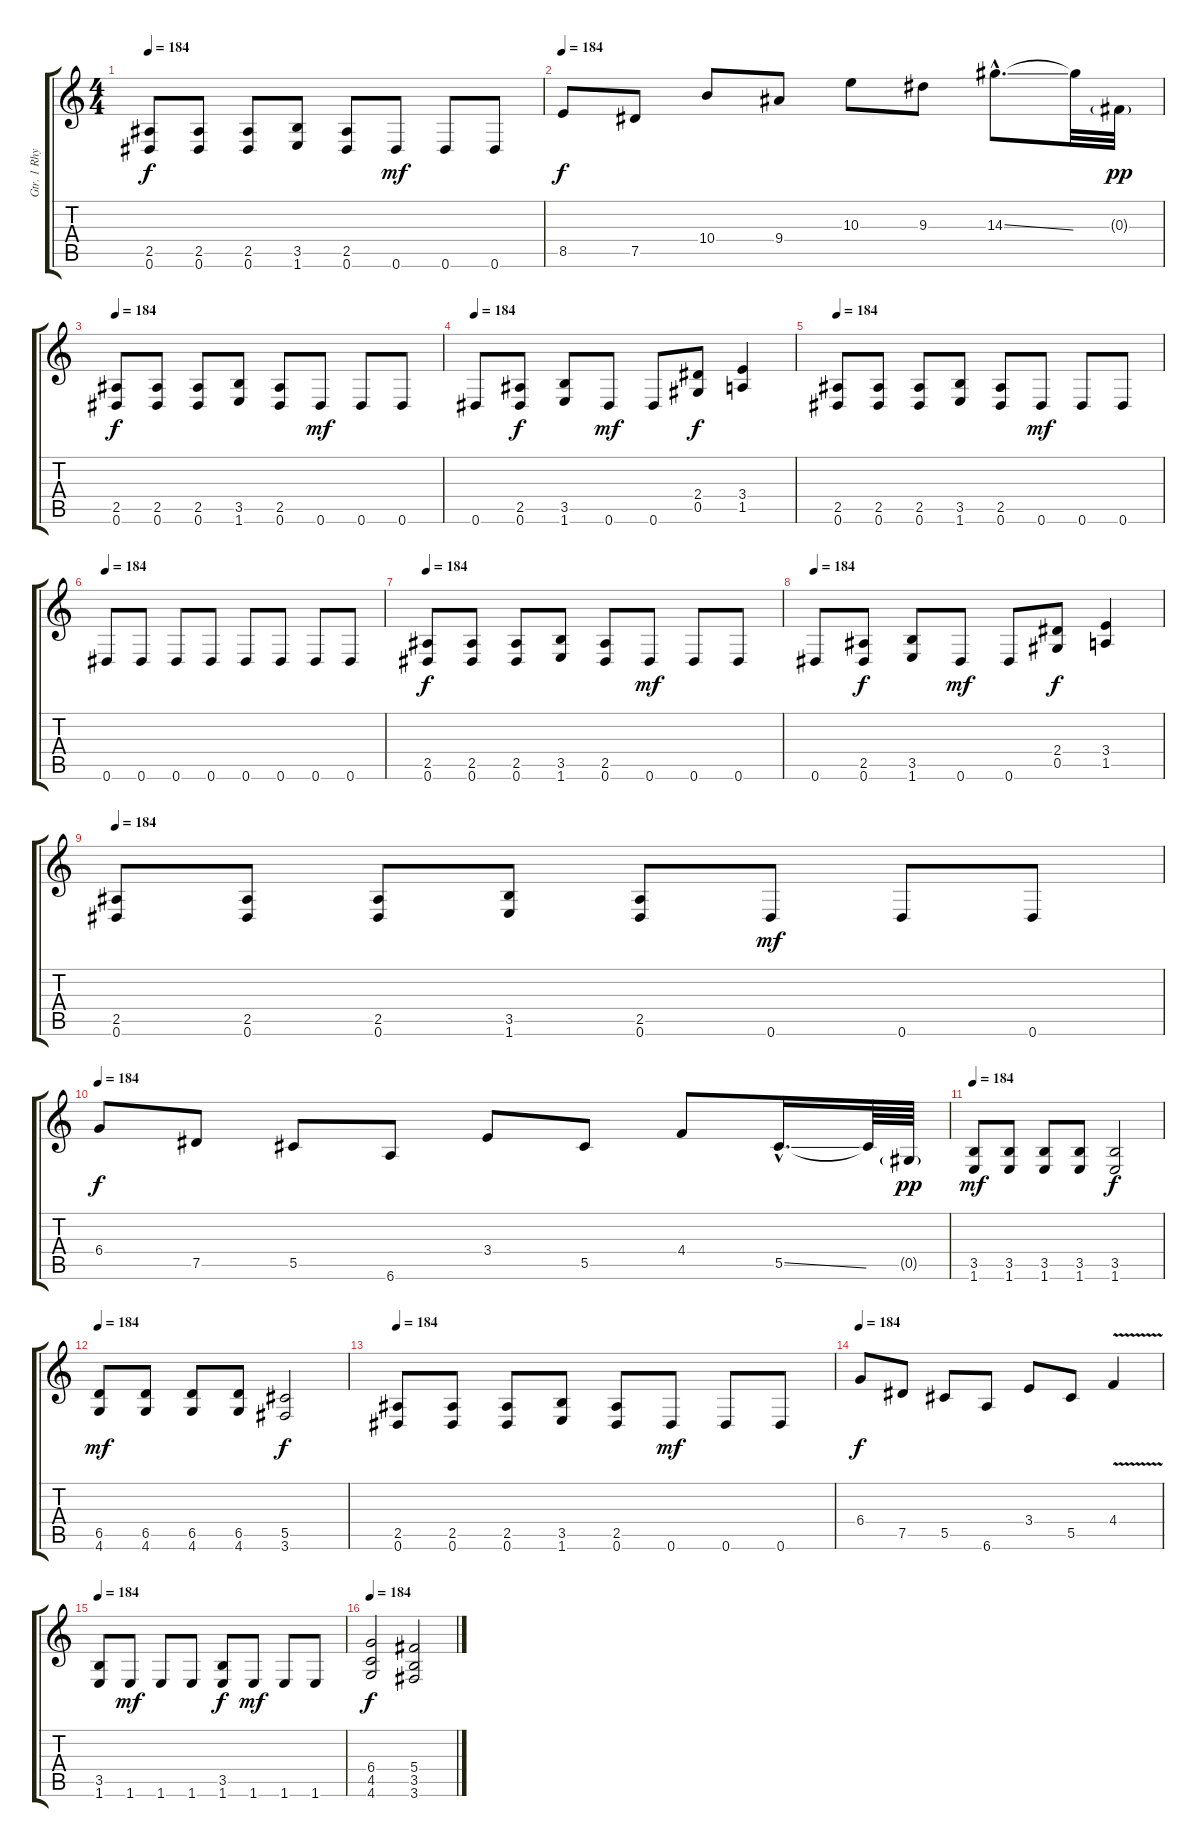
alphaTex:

\track ("Gtr. 1 Rhytm" "Gtr. 1 Rhy") {instrument overdrivenguitar}
\staff {score tabs}
\tuning (Eb4 Bb3 Gb3 Db3 Ab2 Eb2) {hide}
\ts (4 4)
\tempo 184
\clef g2
\ks c
(2.5 0.6).8{dy f} (2.5 0.6).8 (2.5 0.6).8 (3.5 1.6).8 (2.5 0.6).8 0.6.8{dy mf} 0.6.8 0.6.8 |
\tempo 184
8.5.8{dy f} 7.5.8 10.4.8 9.4.8 10.3.8 9.3.8 14.3{ss hac}.8{d} 14.3{t}.32 0.3{g}.32{dy pp} |
\tempo 184
(2.5 0.6).8{dy f} (2.5 0.6).8 (2.5 0.6).8 (3.5 1.6).8 (2.5 0.6).8 0.6.8{dy mf} 0.6.8 0.6.8 |
\tempo 184
0.6.8 (2.5 0.6).8{dy f} (3.5 1.6).8 0.6.8{dy mf} 0.6.8 (2.4 0.5).8{dy f} (3.4 1.5).4 |
\tempo 184
(2.5 0.6).8 (2.5 0.6).8 (2.5 0.6).8 (3.5 1.6).8 (2.5 0.6).8 0.6.8{dy mf} 0.6.8 0.6.8 |
\tempo 184
0.6.8 0.6.8 0.6.8 0.6.8 0.6.8 0.6.8 0.6.8 0.6.8 |
\tempo 184
(2.5 0.6).8{dy f} (2.5 0.6).8 (2.5 0.6).8 (3.5 1.6).8 (2.5 0.6).8 0.6.8{dy mf} 0.6.8 0.6.8 |
\tempo 184
0.6.8 (2.5 0.6).8{dy f} (3.5 1.6).8 0.6.8{dy mf} 0.6.8 (2.4 0.5).8{dy f} (3.4 1.5).4 |
\tempo 184
(2.5 0.6).8 (2.5 0.6).8 (2.5 0.6).8 (3.5 1.6).8 (2.5 0.6).8 0.6.8{dy mf} 0.6.8 0.6.8 |
\tempo 184
6.4.8{dy f} 7.5.8 5.5.8 6.6.8 3.4.8 5.5.8 4.4.8 5.5{ss hac}.16{d} 5.5{t}.64 0.5{g}.64{dy pp} |
\tempo 184
(3.5 1.6).8{dy mf} (3.5 1.6).8 (3.5 1.6).8 (3.5 1.6).8 (3.5 1.6).2{dy f} |
\tempo 184
(6.5 4.6).8{dy mf} (6.5 4.6).8 (6.5 4.6).8 (6.5 4.6).8 (5.5 3.6).2{dy f} |
\tempo 184
(2.5 0.6).8 (2.5 0.6).8 (2.5 0.6).8 (3.5 1.6).8 (2.5 0.6).8 0.6.8{dy mf} 0.6.8 0.6.8 |
\tempo 184
6.4.8{dy f} 7.5.8 5.5.8 6.6.8 3.4.8 5.5.8 4.4{v}.4 |
\tempo 184
(3.5 1.6).8 1.6.8{dy mf} 1.6.8 1.6.8 (3.5 1.6).8{dy f} 1.6.8{dy mf} 1.6.8 1.6.8 |
\tempo 184
(6.4 4.5 4.6).2{dy f} (5.4 3.5 3.6).2
